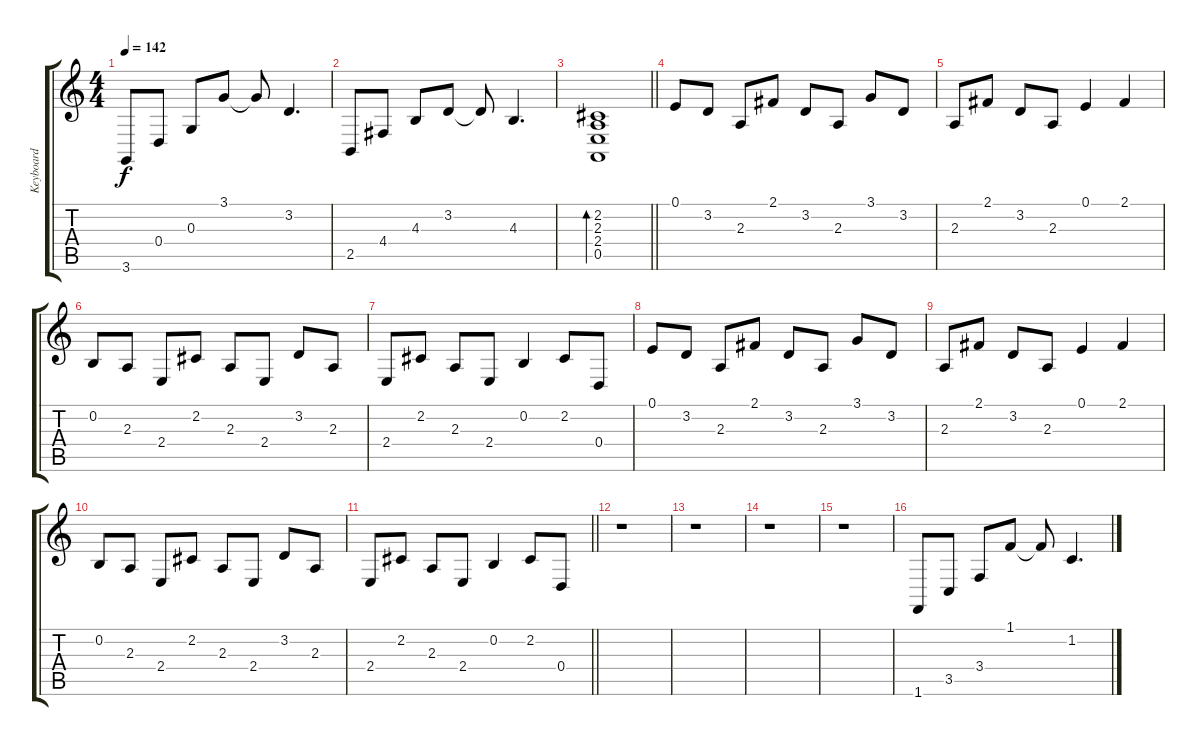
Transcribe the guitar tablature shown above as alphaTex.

\track ("Keyboard" "Keyboard") {instrument lead5charang}
\staff {score tabs}
\tuning (E4 B3 G3 D3 A2 E2) {hide}
\ts (4 4)
\tempo 142
\clef g2
\ks c
3.6.8{dy f} 0.4.8 0.3.8 3.1.8 3.1{t}.8 3.2.4{d} |
2.5.8 4.4.8 4.3.8 3.2.8 3.2{t}.8 4.3.4{d} |
\barLineRight lightlight
(2.2 2.3 2.4 0.5).1{bd 60} |
0.1.8 3.2.8 2.3.8 2.1.8 3.2.8 2.3.8 3.1.8 3.2.8 |
2.3.8 2.1.8 3.2.8 2.3.8 0.1.4 2.1.4 |
0.2.8 2.3.8 2.4.8 2.2.8 2.3.8 2.4.8 3.2.8 2.3.8 |
2.4.8 2.2.8 2.3.8 2.4.8 0.2.4 2.2.8 0.4.8 |
0.1.8 3.2.8 2.3.8 2.1.8 3.2.8 2.3.8 3.1.8 3.2.8 |
2.3.8 2.1.8 3.2.8 2.3.8 0.1.4 2.1.4 |
0.2.8 2.3.8 2.4.8 2.2.8 2.3.8 2.4.8 3.2.8 2.3.8 |
\barLineRight lightlight
2.4.8 2.2.8 2.3.8 2.4.8 0.2.4 2.2.8 0.4.8 |
r.1 |
r.1 |
r.1 |
r.1 |
1.6.8 3.5.8 3.4.8 1.1.8 1.1{t}.8 1.2.4{d}
